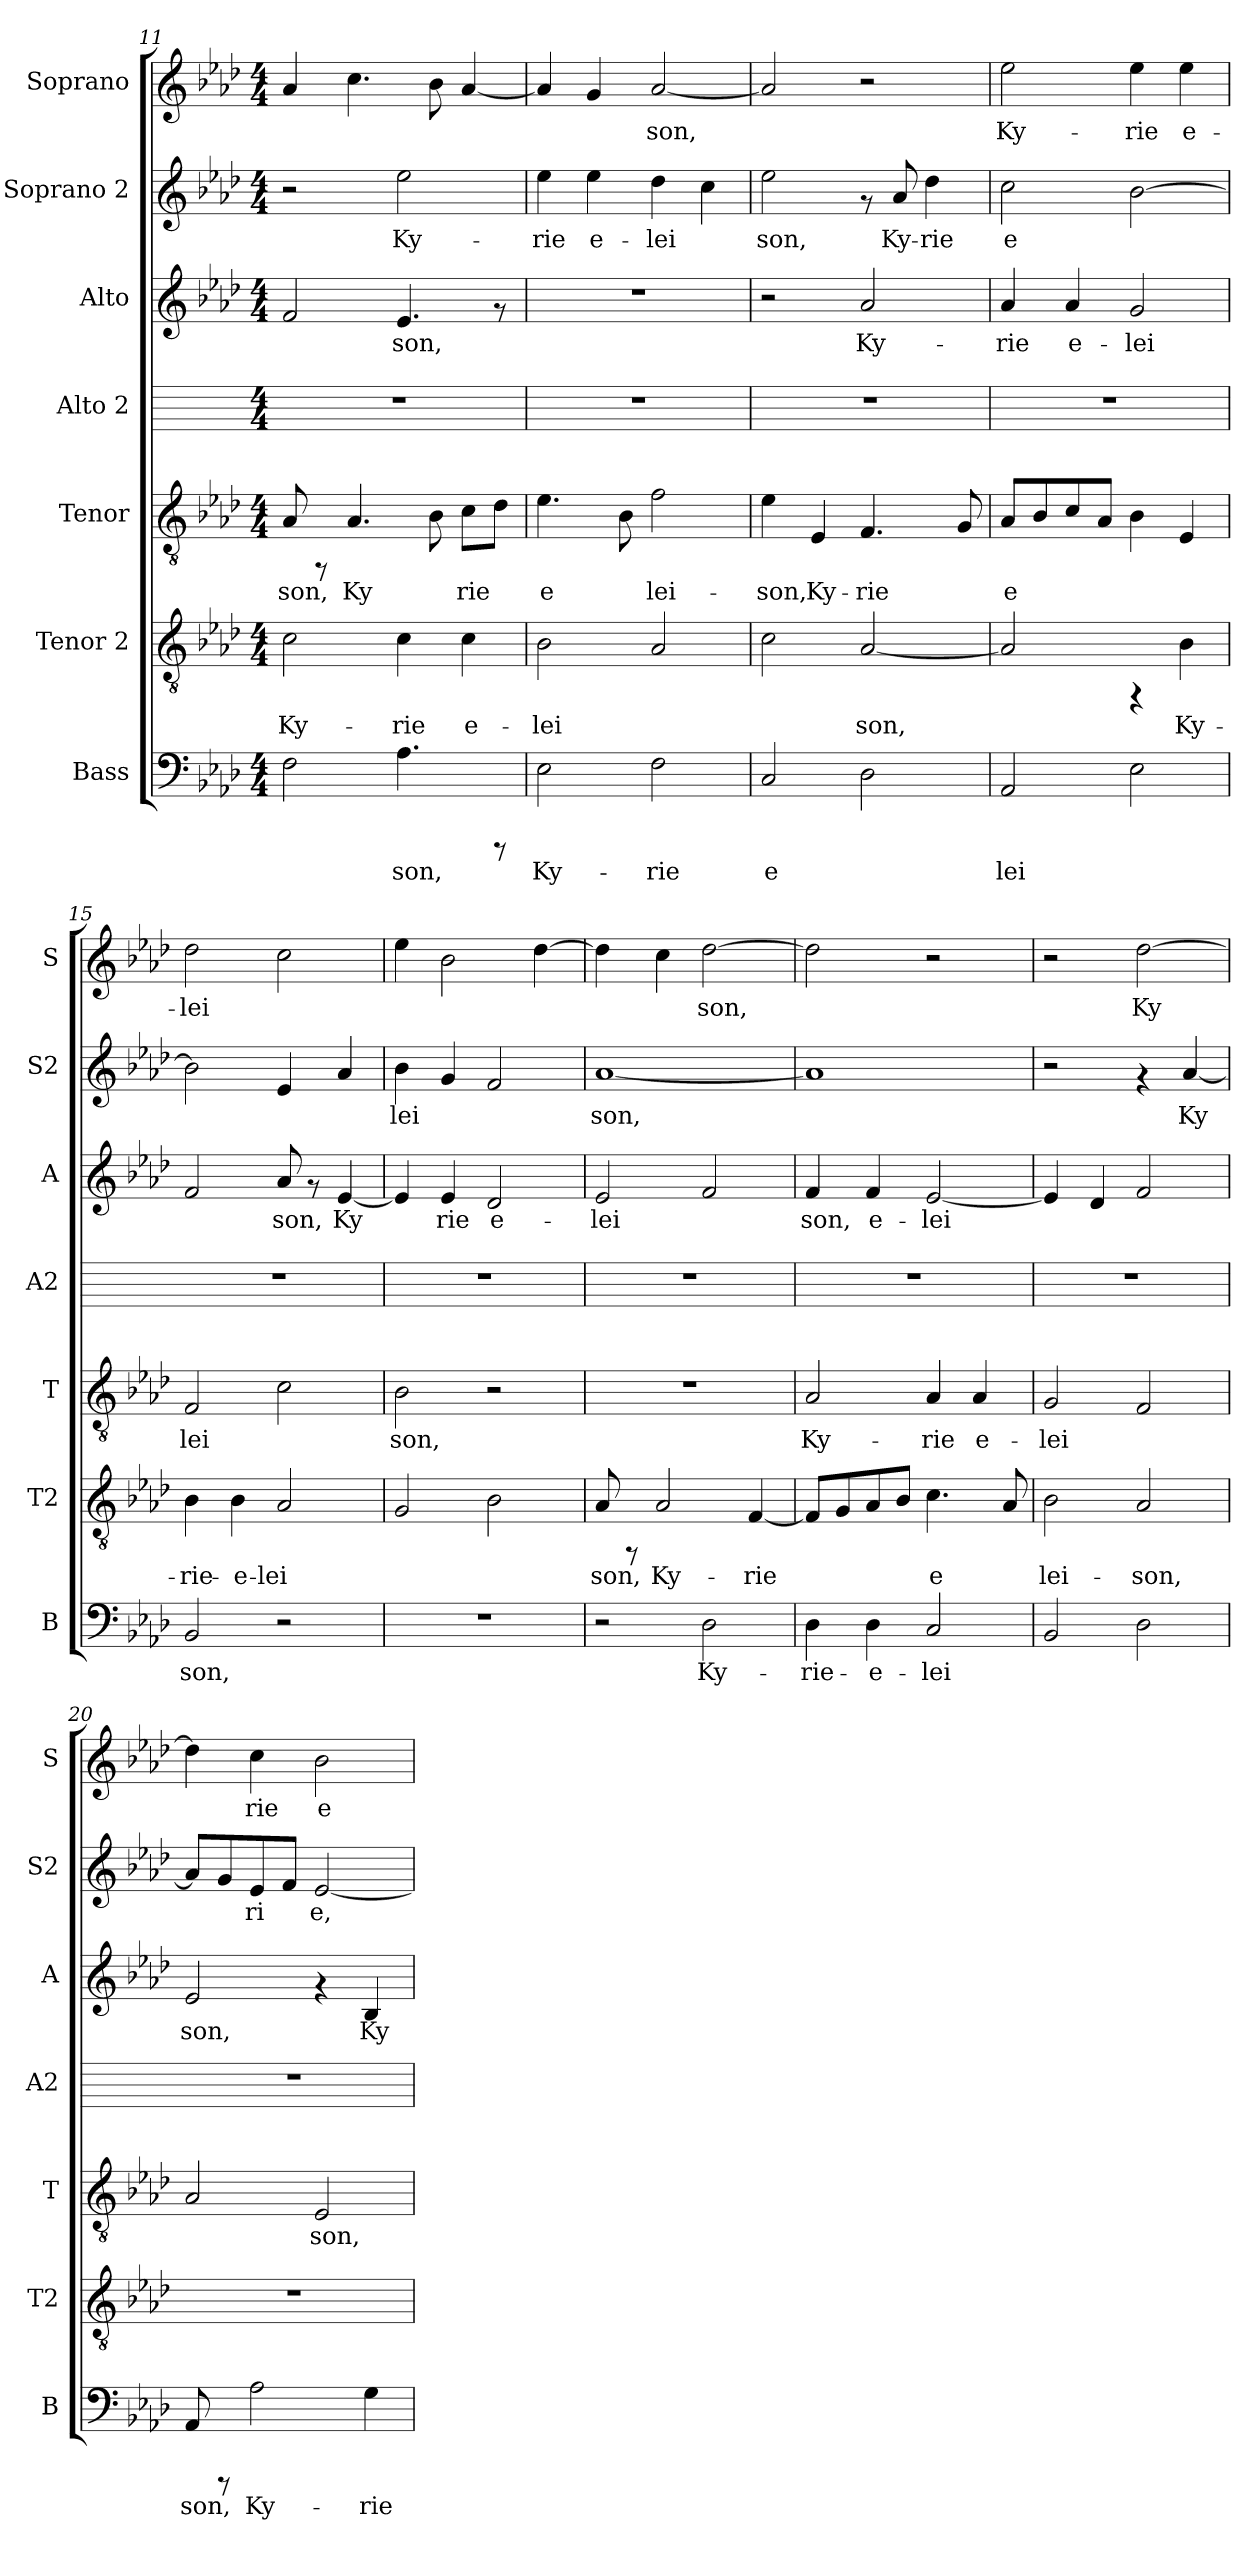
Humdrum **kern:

**kern	**text	**kern	**text	**kern	**text	**kern	**kern	**text	**kern	**text	**kern	**text
*part7	*part7	*part6	*part6	*part5	*part5	*part4	*part3	*part3	*part2	*part2	*part1	*part1
*staff7	*staff7	*staff6	*staff6	*staff5	*staff5	*staff4	*staff3	*staff3	*staff2	*staff2	*staff1	*staff1
*I"Bass	*	*I"Tenor 2	*	*I"Tenor	*	*I"Alto 2	*I"Alto	*	*I"Soprano 2	*	*I"Soprano	*
*I'B	*	*I'T2	*	*I'T	*	*I'A2	*I'A	*	*I'S2	*	*I'S	*
*clefF4	*	*clefGv2	*	*clefGv2	*	*	*clefG2	*	*clefG2	*	*clefG2	*
*k[b-e-a-d-]	*	*k[b-e-a-d-]	*	*k[b-e-a-d-]	*	*k[]	*k[b-e-a-d-]	*	*k[b-e-a-d-]	*	*k[b-e-a-d-]	*
*A-:	*	*A-:	*	*A-:	*	*C:	*A-:	*	*A-:	*	*A-:	*
*M4/4	*	*M4/4	*	*M4/4	*	*M4/4	*M4/4	*	*M4/4	*	*M4/4	*
=11	=11	=11	=11	=11	=11	=11	=11	=11	=11	=11	=11	=11
!	!LO:LY:b:cj	!	!LO:LY:b:cj	!	!LO:LY:b:cj	!	!	!LO:LY:b:cj	!	!	!	!LO:LY:b:cj
2F\	--	2c\	Ky-	8A-/	-son,	1r	2f/	--	2r	.	4a-/	--
.	.	.	.	8rFF	.	.	.	.	.	.	.	.
!	!	!	!	!	!LO:LY:b:cj	!	!	!	!	!	!	!LO:LY:b:cj
.	.	.	.	4.A-/	Ky-	.	.	.	.	.	4.cc\	--
!	!LO:LY:b:cj	!	!LO:LY:b:cj	!	!	!	!	!LO:LY:b:cj	!	!LO:LY:b:cj	!	!
4.A-\	-son,	4c\	-rie	.	.	.	4.e-/	-son,	2ee-\	Ky-	.	.
!	!	!	!	!	!LO:LY:b:cj	!	!	!	!	!	!	!LO:LY:b:cj
.	.	.	.	8B-\	--	.	.	.	.	.	8b-\	--
!	!	!	!LO:LY:b:cj	!	!LO:LY:b:cj	!	!	!	!	!	!	!LO:LY:b:cj
.	.	4c\	e-	8c\L	-rie	.	.	.	.	.	[<4a-/	--
!	!	!	!	!	!LO:LY:b:cj	!	!	!	!	!	!	!
8rCCC	.	.	.	8d-\J	.	.	8rf	.	.	.	.	.
=12	=12	=12	=12	=12	=12	=12	=12	=12	=12	=12	=12	=12
!	!LO:LY:b:cj	!	!LO:LY:b:cj	!	!LO:LY:b:cj	!	!	!	!	!LO:LY:b:cj	!	!LO:LY:b:cj
2E-\	Ky-	2B-\	-lei-	4.e-\	e-	1r	1r	.	4ee-\	-rie	4a-/]	--
!	!	!	!	!	!	!	!	!	!	!LO:LY:b:cj	!	!LO:LY:b:cj
.	.	.	.	.	.	.	.	.	4ee-\	e-	4g/	--
!	!	!	!	!	!LO:LY:b:cj	!	!	!	!	!	!	!
.	.	.	.	8B-\	--	.	.	.	.	.	.	.
!	!LO:LY:b:cj	!	!LO:LY:b:cj	!	!LO:LY:b:cj	!	!	!	!	!LO:LY:b:cj	!	!LO:LY:b:cj
2F\	-rie	2A-/	--	2f\	-lei-	.	.	.	4dd-\	-lei-	[>2a-/	-son,
!	!	!	!	!	!	!	!	!	!	!LO:LY:b:cj	!	!
.	.	.	.	.	.	.	.	.	4cc\	--	.	.
!!LO:PB:g=z
=13	=13	=13	=13	=13	=13	=13	=13	=13	=13	=13	=13	=13
!	!LO:LY:b:cj	!	!LO:LY:b:cj	!	!LO:LY:b:cj	!	!	!	!	!LO:LY:b:cj	!	!LO:LY:b:cj
2C/	e-	2c\	--	4e-\	-son,	1r	2r	.	2ee-\	-son,	2a-/]	.
!	!	!	!	!	!LO:LY:b:cj	!	!	!	!	!	!	!
.	.	.	.	4E-/	Ky-	.	.	.	.	.	.	.
!	!LO:LY:b:cj	!	!LO:LY:b:cj	!	!LO:LY:b:cj	!	!	!LO:LY:b:cj	!	!	!	!
2D-\	--	[<2A-/	-son,	4.F/	-rie	.	2a-/	Ky-	8rf	.	2r	.
!	!	!	!	!	!	!	!	!	!	!LO:LY:b:cj	!	!
.	.	.	.	.	.	.	.	.	8a-/	Ky-	.	.
!	!	!	!	!	!	!	!	!	!	!LO:LY:b:cj	!	!
.	.	.	.	.	.	.	.	.	4dd-\	-rie	.	.
!	!	!	!	!	!LO:LY:b:cj	!	!	!	!	!	!	!
.	.	.	.	8G/	.	.	.	.	.	.	.	.
=14	=14	=14	=14	=14	=14	=14	=14	=14	=14	=14	=14	=14
!	!LO:LY:b:cj	!	!LO:LY:b:cj	!	!LO:LY:b:cj	!	!	!LO:LY:b:cj	!	!LO:LY:b:cj	!	!LO:LY:b:cj
2AA-/	-lei-	2A-/]	.	8A-/L	e-	1r	4a-/	-rie	2cc\	e-	2ee-\	Ky-
!	!	!	!	!	!LO:LY:b:cj	!	!	!	!	!	!	!
.	.	.	.	8B-/	--	.	.	.	.	.	.	.
!	!	!	!	!	!LO:LY:b:cj	!	!	!LO:LY:b:cj	!	!	!	!
.	.	.	.	8c/	--	.	4a-/	e-	.	.	.	.
!	!	!	!	!	!LO:LY:b:cj	!	!	!	!	!	!	!
.	.	.	.	8A-/J	--	.	.	.	.	.	.	.
!	!LO:LY:b:cj	!	!	!	!LO:LY:b:cj	!	!	!LO:LY:b:cj	!	!LO:LY:b:cj	!	!LO:LY:b:cj
2E-\	--	4rFF	.	4B-\	--	.	2g/	-lei-	[>2b-\	--	4ee-\	-rie
!	!	!	!LO:LY:b:cj	!	!LO:LY:b:cj	!	!	!	!	!	!	!LO:LY:b:cj
.	.	4B-\	Ky-	4E-/	--	.	.	.	.	.	4ee-\	e-
=15	=15	=15	=15	=15	=15	=15	=15	=15	=15	=15	=15	=15
!	!LO:LY:b:cj	!	!LO:LY:b:cj	!	!LO:LY:b:cj	!	!	!LO:LY:b:cj	!	!LO:LY:b:cj	!	!LO:LY:b:cj
2BB-/	-son,	4B-\	-rie-	2F/	-lei-	1r	2f/	--	2b-\]	--	2dd-\	-lei-
!	!	!	!LO:LY:b:cj	!	!	!	!	!	!	!	!	!
.	.	4B-\	-e-	.	.	.	.	.	.	.	.	.
!	!	!	!LO:LY:b:cj	!	!LO:LY:b:cj	!	!	!LO:LY:b:cj	!	!LO:LY:b:cj	!	!LO:LY:b:cj
2r	.	2A-/	-lei-	2c\	--	.	8a-/	-son,	4e-/	--	2cc\	--
.	.	.	.	.	.	.	8rf	.	.	.	.	.
!	!	!	!	!	!	!	!	!LO:LY:b:cj	!	!LO:LY:b:cj	!	!
.	.	.	.	.	.	.	[<4e-/	Ky-	4a-/	--	.	.
=16	=16	=16	=16	=16	=16	=16	=16	=16	=16	=16	=16	=16
!	!	!	!LO:LY:b:cj	!	!LO:LY:b:cj	!	!	!LO:LY:b:cj	!	!LO:LY:b:cj	!	!LO:LY:b:cj
1r	.	2G/	--	2B-\	-son,	1r	4e-/]	--	4b-\	-lei-	4ee-\	--
!	!	!	!	!	!	!	!	!LO:LY:b:cj	!	!LO:LY:b:cj	!	!LO:LY:b:cj
.	.	.	.	.	.	.	4e-/	-rie	4g/	--	2b-\	--
!	!	!	!LO:LY:b:cj	!	!	!	!	!LO:LY:b:cj	!	!LO:LY:b:cj	!	!
.	.	2B-\	--	2r	.	.	2d-/	e-	2f/	--	.	.
!	!	!	!	!	!	!	!	!	!	!	!	!LO:LY:b:cj
.	.	.	.	.	.	.	.	.	.	.	[>4dd-\	--
=17	=17	=17	=17	=17	=17	=17	=17	=17	=17	=17	=17	=17
!	!	!	!LO:LY:b:cj	!	!	!	!	!LO:LY:b:cj	!	!LO:LY:b:cj	!	!LO:LY:b:cj
2r	.	8A-/	-son,	1r	.	1r	2e-/	-lei-	[<1a-	-son,	4dd-\]	--
.	.	8rFF	.	.	.	.	.	.	.	.	.	.
!	!	!	!LO:LY:b:cj	!	!	!	!	!	!	!	!	!LO:LY:b:cj
.	.	2A-/	Ky-	.	.	.	.	.	.	.	4cc\	--
!	!LO:LY:b:cj	!	!	!	!	!	!	!LO:LY:b:cj	!	!	!	!LO:LY:b:cj
2D-\	Ky-	.	.	.	.	.	2f/	--	.	.	[>2dd-\	-son,
!	!	!	!LO:LY:b:cj	!	!	!	!	!	!	!	!	!
.	.	[<4F/	-rie	.	.	.	.	.	.	.	.	.
=18	=18	=18	=18	=18	=18	=18	=18	=18	=18	=18	=18	=18
!	!LO:LY:b:cj	!	!LO:LY:b:cj	!	!LO:LY:b:cj	!	!	!LO:LY:b:cj	!	!LO:LY:b:cj	!	!LO:LY:b:cj
4D-\	-rie-	8F/L]	.	2A-/	Ky-	1r	4f/	-son,	1a-]	.	2dd-\]	.
!	!	!	!LO:LY:b:cj	!	!	!	!	!	!	!	!	!
.	.	8G/	.	.	.	.	.	.	.	.	.	.
!	!LO:LY:b:cj	!	!LO:LY:b:cj	!	!	!	!	!LO:LY:b:cj	!	!	!	!
4D-\	-e-	8A-/	.	.	.	.	4f/	e-	.	.	.	.
!	!	!	!LO:LY:b:cj	!	!	!	!	!	!	!	!	!
.	.	8B-/J	.	.	.	.	.	.	.	.	.	.
!	!LO:LY:b:cj	!	!LO:LY:b:cj	!	!LO:LY:b:cj	!	!	!LO:LY:b:cj	!	!	!	!
2C/	-lei-	4.c\	e-	4A-/	-rie	.	[<2e-/	-lei-	.	.	2r	.
!	!	!	!	!	!LO:LY:b:cj	!	!	!	!	!	!	!
.	.	.	.	4A-/	e-	.	.	.	.	.	.	.
!	!	!	!LO:LY:b:cj	!	!	!	!	!	!	!	!	!
.	.	8A-/	--	.	.	.	.	.	.	.	.	.
=19	=19	=19	=19	=19	=19	=19	=19	=19	=19	=19	=19	=19
!	!LO:LY:b:cj	!	!LO:LY:b:cj	!	!LO:LY:b:cj	!	!	!LO:LY:b:cj	!	!	!	!
2BB-/	--	2B-\	-lei-	2G/	-lei-	1r	4e-/]	--	2r	.	2r	.
!	!	!	!	!	!	!	!	!LO:LY:b:cj	!	!	!	!
.	.	.	.	.	.	.	4d-/	--	.	.	.	.
!	!LO:LY:b:cj	!	!LO:LY:b:cj	!	!LO:LY:b:cj	!	!	!LO:LY:b:cj	!	!	!	!LO:LY:b:cj
2D-\	--	2A-/	-son,	2F/	--	.	2f/	--	4rf	.	[<2dd-\	Ky-
!	!	!	!	!	!	!	!	!	!	!LO:LY:b:cj	!	!
.	.	.	.	.	.	.	.	.	[<4a-/	Ky-	.	.
!!LO:LB:g=z
=20	=20	=20	=20	=20	=20	=20	=20	=20	=20	=20	=20	=20
!	!LO:LY:b:cj	!	!	!	!LO:LY:b:cj	!	!	!LO:LY:b:cj	!	!LO:LY:b:cj	!	!LO:LY:b:cj
8AA-/	-son,	1r	.	2A-/	--	1r	2e-/	-son,	8a-/L]	--	4dd-\]	--
!	!	!	!	!	!	!	!	!	!	!LO:LY:b:cj	!	!
8rCCC	.	.	.	.	.	.	.	.	8g/	--	.	.
!	!LO:LY:b:cj	!	!	!	!	!	!	!	!	!LO:LY:b:cj	!	!LO:LY:b:cj
2A-\	Ky-	.	.	.	.	.	.	.	8e-/	-ri-	4cc\	-rie
!	!	!	!	!	!	!	!	!	!	!LO:LY:b:cj	!	!
.	.	.	.	.	.	.	.	.	8f/J	--	.	.
!	!	!	!	!	!LO:LY:b:cj	!	!	!	!	!LO:LY:b:cj	!	!LO:LY:b:cj
.	.	.	.	2E-/	-son,	.	4rf	.	[<2e-/	-e,	2b-\	e-
!	!LO:LY:b:cj	!	!	!	!	!	!	!LO:LY:b:cj	!	!	!	!
4G\	-rie-	.	.	.	.	.	4B-/	Ky-	.	.	.	.
=	=	=	=	=	=	=	=	=	=	=	=	=
*-	*-	*-	*-	*-	*-	*-	*-	*-	*-	*-	*-	*-
